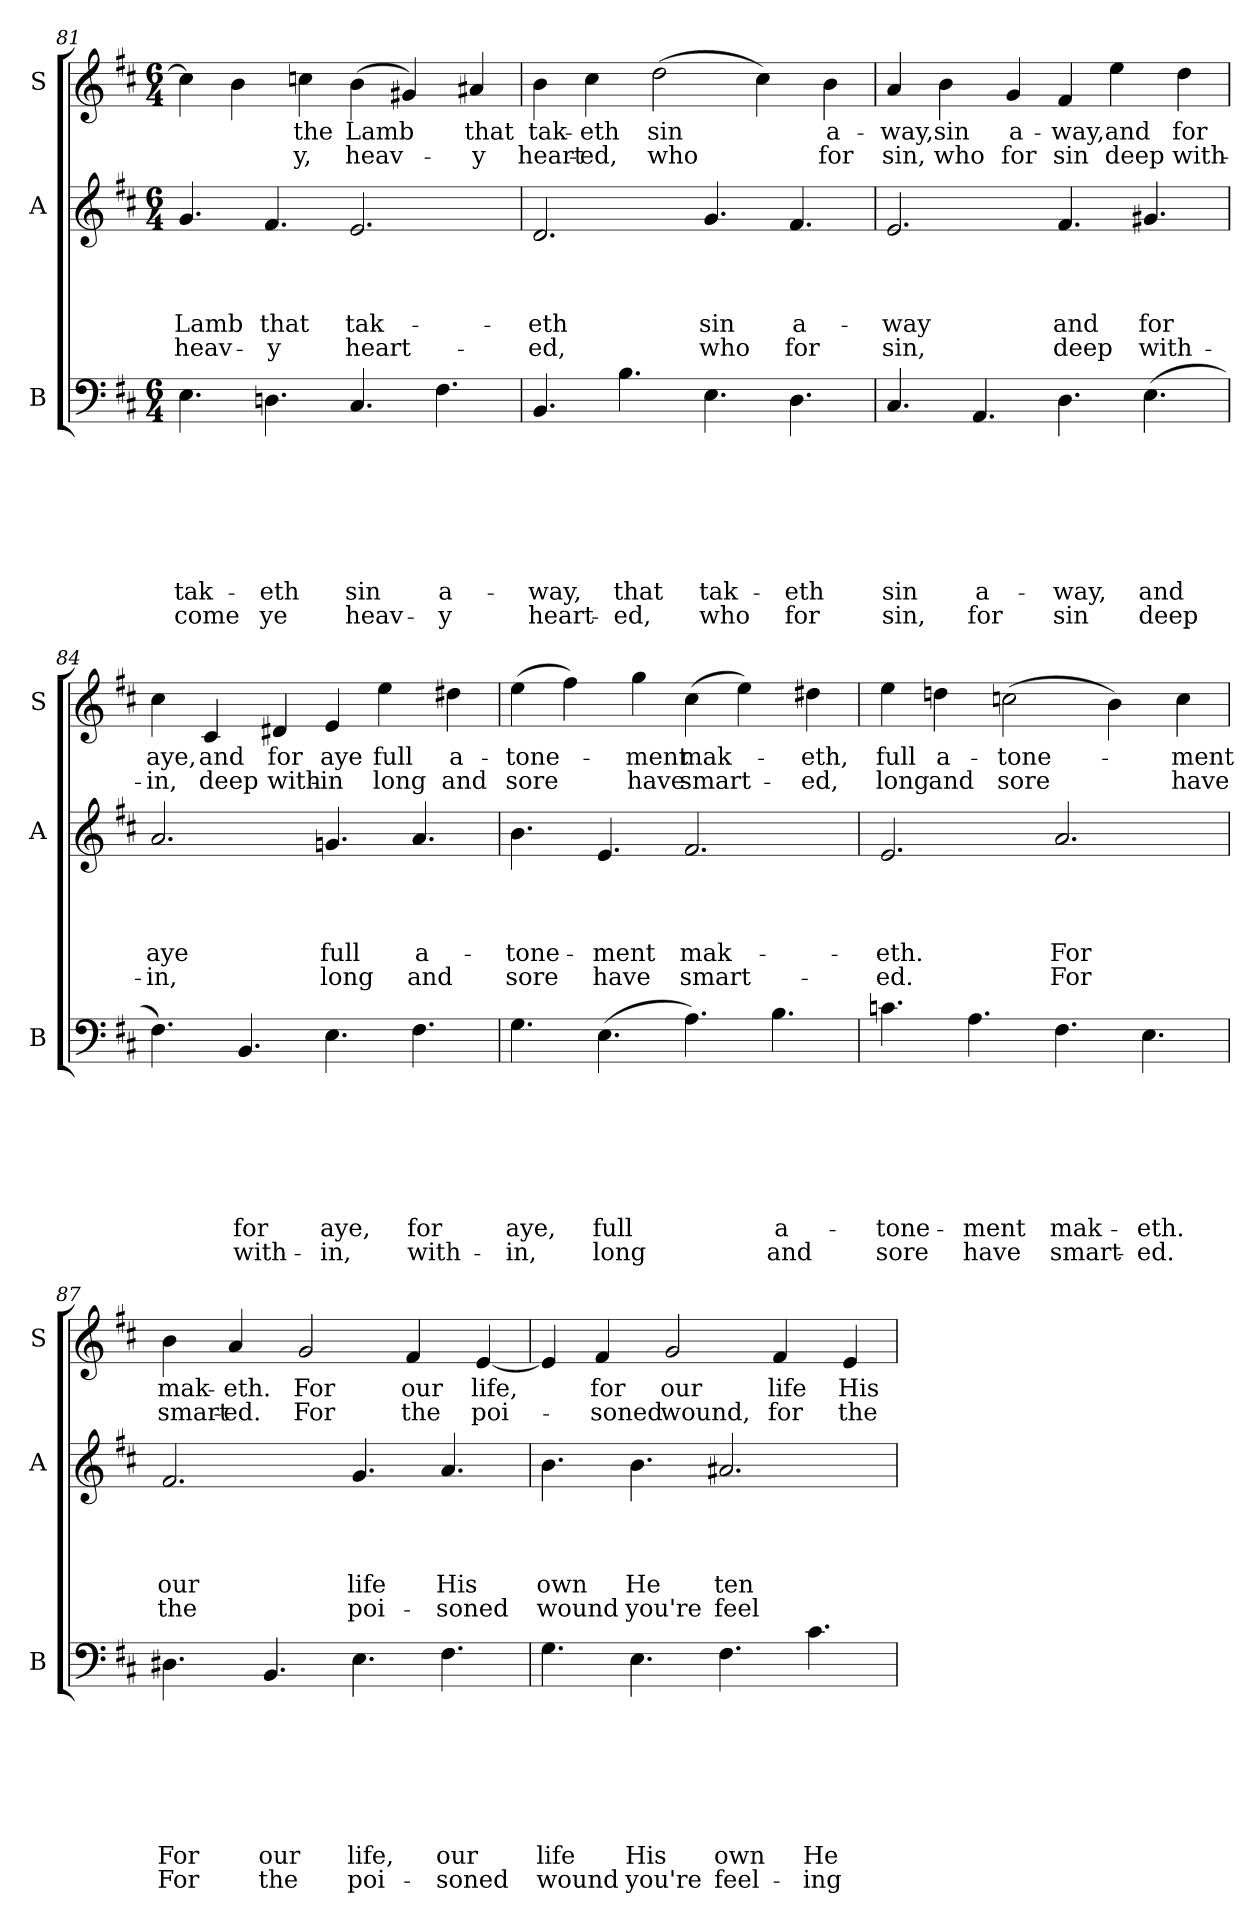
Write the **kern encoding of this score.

**kern	**text	**text	**text	**text	**text	**text	**text	**text	**kern	**text	**text	**text	**text	**text	**kern	**text	**text
*part3	*part3	*part3	*part3	*part3	*part3	*part3	*part3	*part3	*part2	*part2	*part2	*part2	*part2	*part2	*part1	*part1	*part1
*staff3	*staff3	*staff3	*staff3	*staff3	*staff3	*staff3	*staff3	*staff3	*staff2	*staff2	*staff2	*staff2	*staff2	*staff2	*staff1	*staff1	*staff1
*I"B	*	*	*	*	*	*	*	*	*I"A	*	*	*	*	*	*I"S	*	*
*I'B	*	*	*	*	*	*	*	*	*I'A	*	*	*	*	*	*I'S	*	*
*clefF4	*	*	*	*	*	*	*	*	*clefG2	*	*	*	*	*	*clefG2	*	*
*k[f#c#]	*	*	*	*	*	*	*	*	*k[f#c#]	*	*	*	*	*	*k[f#c#]	*	*
*D:	*	*	*	*	*	*	*	*	*D:	*	*	*	*	*	*D:	*	*
*M6/4	*	*	*	*	*	*	*	*	*M6/4	*	*	*	*	*	*M6/4	*	*
=81	=81	=81	=81	=81	=81	=81	=81	=81	=81	=81	=81	=81	=81	=81	=81	=81	=81
!	!	!	!	!	!	!	!LO:LY:b:rj	!LO:LY:b:rj	!	!	!	!	!LO:LY:b:rj	!LO:LY:b:rj	!	!	!
4.E\	.	.	.	.	.	.	tak-	come	4.g/	.	.	.	Lamb	heav-	4cc\]	.	.
.	.	.	.	.	.	.	.	.	.	.	.	.	.	.	4b\	.	.
!	!	!	!	!	!	!	!LO:LY:b:rj	!LO:LY:b:rj	!	!	!	!	!LO:LY:b:rj	!LO:LY:b:rj	!	!	!
4.Dn\	.	.	.	.	.	.	-eth	ye	4.f#/	.	.	.	that	-y	.	.	.
!	!	!	!	!	!	!	!	!	!	!	!	!	!	!	!	!LO:LY:b:rj	!LO:LY:b:rj
.	.	.	.	.	.	.	.	.	.	.	.	.	.	.	4ccn\	the	-y,
!	!	!	!	!	!	!	!LO:LY:b:rj	!LO:LY:b:rj	!	!	!	!	!LO:LY:b:rj	!LO:LY:b:rj	!	!LO:LY:b:rj	!LO:LY:b:rj
4.C#/	.	.	.	.	.	.	sin	heav-	2.e/	.	.	.	tak-	heart-	(<4b\	Lamb	heav-
.	.	.	.	.	.	.	.	.	.	.	.	.	.	.	4g#X/)	.	.
!	!	!	!	!	!	!	!LO:LY:b:rj	!LO:LY:b:rj	!	!	!	!	!	!	!	!	!
4.F#\	.	.	.	.	.	.	a-	-y	.	.	.	.	.	.	.	.	.
!	!	!	!	!	!	!	!	!	!	!	!	!	!	!	!	!LO:LY:b:rj	!LO:LY:b:rj
.	.	.	.	.	.	.	.	.	.	.	.	.	.	.	4a#X/	that	-y
!!LO:LB:g=z
=82	=82	=82	=82	=82	=82	=82	=82	=82	=82	=82	=82	=82	=82	=82	=82	=82	=82
!	!	!	!	!	!	!	!LO:LY:b:rj	!LO:LY:b:rj	!	!	!	!	!LO:LY:b:rj	!LO:LY:b:rj	!	!LO:LY:b:rj	!LO:LY:b:rj
4.BB/	.	.	.	.	.	.	-way,	heart-	2.d/	.	.	.	-eth	-ed,	4b\	tak-	heart-
!	!	!	!	!	!	!	!	!	!	!	!	!	!	!	!	!LO:LY:b:rj	!LO:LY:b:rj
.	.	.	.	.	.	.	.	.	.	.	.	.	.	.	4cc#\	-eth	-ed,
!	!	!	!	!	!	!	!LO:LY:b:rj	!LO:LY:b:rj	!	!	!	!	!	!	!	!	!
4.B\	.	.	.	.	.	.	that	-ed,	.	.	.	.	.	.	.	.	.
!	!	!	!	!	!	!	!	!	!	!	!	!	!	!	!	!LO:LY:b:rj	!LO:LY:b:rj
.	.	.	.	.	.	.	.	.	.	.	.	.	.	.	(>2dd\	sin	who
!	!	!	!	!	!	!	!LO:LY:b:rj	!LO:LY:b:rj	!	!	!	!	!LO:LY:b:rj	!LO:LY:b:rj	!	!	!
4.E\	.	.	.	.	.	.	tak-	who	4.g/	.	.	.	sin	who	.	.	.
.	.	.	.	.	.	.	.	.	.	.	.	.	.	.	4cc#\)	.	.
!	!	!	!	!	!	!	!LO:LY:b:rj	!LO:LY:b:rj	!	!	!	!	!LO:LY:b:rj	!LO:LY:b:rj	!	!	!
4.D\	.	.	.	.	.	.	-eth	for	4.f#/	.	.	.	a-	for	.	.	.
!	!	!	!	!	!	!	!	!	!	!	!	!	!	!	!	!LO:LY:b:rj	!LO:LY:b:rj
.	.	.	.	.	.	.	.	.	.	.	.	.	.	.	4b\	a-	for
=83	=83	=83	=83	=83	=83	=83	=83	=83	=83	=83	=83	=83	=83	=83	=83	=83	=83
!	!	!	!	!	!	!	!LO:LY:b:rj	!LO:LY:b:rj	!	!	!	!	!LO:LY:b:rj	!LO:LY:b:rj	!	!LO:LY:b:rj	!LO:LY:b:rj
4.C#/	.	.	.	.	.	.	sin	sin,	2.e/	.	.	.	-way	sin,	4a/	-way,	sin,
!	!	!	!	!	!	!	!	!	!	!	!	!	!	!	!	!LO:LY:b:rj	!LO:LY:b:rj
.	.	.	.	.	.	.	.	.	.	.	.	.	.	.	4b\	sin	who
!	!	!	!	!	!	!	!LO:LY:b:rj	!LO:LY:b:rj	!	!	!	!	!	!	!	!	!
4.AA/	.	.	.	.	.	.	a-	for	.	.	.	.	.	.	.	.	.
!	!	!	!	!	!	!	!	!	!	!	!	!	!	!	!	!LO:LY:b:rj	!LO:LY:b:rj
.	.	.	.	.	.	.	.	.	.	.	.	.	.	.	4g/	a-	for
!	!	!	!	!	!	!	!LO:LY:b:rj	!LO:LY:b:rj	!	!	!	!	!LO:LY:b:rj	!LO:LY:b:rj	!	!LO:LY:b:rj	!LO:LY:b:rj
4.D\	.	.	.	.	.	.	-way,	sin	4.f#/	.	.	.	and	deep	4f#/	-way,	sin
!	!	!	!	!	!	!	!	!	!	!	!	!	!	!	!	!LO:LY:b:rj	!LO:LY:b:rj
.	.	.	.	.	.	.	.	.	.	.	.	.	.	.	4ee\	and	deep
!	!	!	!	!	!	!	!LO:LY:b:rj	!LO:LY:b:rj	!	!	!	!	!LO:LY:b:rj	!LO:LY:b:rj	!	!	!
(>4.E\	.	.	.	.	.	.	and	deep	4.g#X/	.	.	.	for	with-	.	.	.
!	!	!	!	!	!	!	!	!	!	!	!	!	!	!	!	!LO:LY:b:rj	!LO:LY:b:rj
.	.	.	.	.	.	.	.	.	.	.	.	.	.	.	4dd\	for	with-
=84	=84	=84	=84	=84	=84	=84	=84	=84	=84	=84	=84	=84	=84	=84	=84	=84	=84
!	!	!	!	!	!	!	!	!	!	!	!	!	!LO:LY:b:rj	!LO:LY:b:rj	!	!LO:LY:b:rj	!LO:LY:b:rj
4.F#\)	.	.	.	.	.	.	.	.	2.a/	.	.	.	aye	-in,	4cc#\	aye,	-in,
!	!	!	!	!	!	!	!	!	!	!	!	!	!	!	!	!LO:LY:b:rj	!LO:LY:b:rj
.	.	.	.	.	.	.	.	.	.	.	.	.	.	.	4c#/	and	deep
!	!	!	!	!	!	!	!LO:LY:b:rj	!LO:LY:b:rj	!	!	!	!	!	!	!	!	!
4.BB/	.	.	.	.	.	.	for	with-	.	.	.	.	.	.	.	.	.
!	!	!	!	!	!	!	!	!	!	!	!	!	!	!	!	!LO:LY:b:rj	!LO:LY:b:rj
.	.	.	.	.	.	.	.	.	.	.	.	.	.	.	4d#X/	for	with-
!	!	!	!	!	!	!	!LO:LY:b:rj	!LO:LY:b:rj	!	!	!	!	!LO:LY:b:rj	!LO:LY:b:rj	!	!LO:LY:b:rj	!LO:LY:b:rj
4.E\	.	.	.	.	.	.	aye,	-in,	4.gn/	.	.	.	full	long	4e/	aye	-in
!	!	!	!	!	!	!	!	!	!	!	!	!	!	!	!	!LO:LY:b:rj	!LO:LY:b:rj
.	.	.	.	.	.	.	.	.	.	.	.	.	.	.	4ee\	full	long
!	!	!	!	!	!	!	!LO:LY:b:rj	!LO:LY:b:rj	!	!	!	!	!LO:LY:b:rj	!LO:LY:b:rj	!	!	!
4.F#\	.	.	.	.	.	.	for	with-	4.a/	.	.	.	a-	and	.	.	.
!	!	!	!	!	!	!	!	!	!	!	!	!	!	!	!	!LO:LY:b:rj	!LO:LY:b:rj
.	.	.	.	.	.	.	.	.	.	.	.	.	.	.	4dd#X\	a-	and
!!LO:PB:g=z
=85	=85	=85	=85	=85	=85	=85	=85	=85	=85	=85	=85	=85	=85	=85	=85	=85	=85
!	!	!	!	!	!	!	!LO:LY:b:rj	!LO:LY:b:rj	!	!	!	!	!LO:LY:b:rj	!LO:LY:b:rj	!	!LO:LY:b:rj	!LO:LY:b:rj
4.G\	.	.	.	.	.	.	aye,	-in,	4.b\	.	.	.	-tone-	sore	(>4ee\	-tone-	sore
.	.	.	.	.	.	.	.	.	.	.	.	.	.	.	4ff#\)	.	.
!	!	!	!	!	!	!	!LO:LY:b:rj	!LO:LY:b:rj	!	!	!	!	!LO:LY:b:rj	!LO:LY:b:rj	!	!	!
(>4.E\	.	.	.	.	.	.	full	long	4.e/	.	.	.	-ment	have	.	.	.
!	!	!	!	!	!	!	!	!	!	!	!	!	!	!	!	!LO:LY:b:rj	!LO:LY:b:rj
.	.	.	.	.	.	.	.	.	.	.	.	.	.	.	4gg\	-ment	have
!	!	!	!	!	!	!	!	!	!	!	!	!	!LO:LY:b:rj	!LO:LY:b:rj	!	!LO:LY:b:rj	!LO:LY:b:rj
4.A\)	.	.	.	.	.	.	.	.	2.f#/	.	.	.	mak-	smart-	(>4cc#\	mak-	smart-
.	.	.	.	.	.	.	.	.	.	.	.	.	.	.	4ee\)	.	.
!	!	!	!	!	!	!	!LO:LY:b:rj	!LO:LY:b:rj	!	!	!	!	!	!	!	!	!
4.B\	.	.	.	.	.	.	a-	and	.	.	.	.	.	.	.	.	.
!	!	!	!	!	!	!	!	!	!	!	!	!	!	!	!	!LO:LY:b:rj	!LO:LY:b:rj
.	.	.	.	.	.	.	.	.	.	.	.	.	.	.	4dd#X\	-eth,	-ed,
=86	=86	=86	=86	=86	=86	=86	=86	=86	=86	=86	=86	=86	=86	=86	=86	=86	=86
!	!	!	!	!	!	!	!LO:LY:b:rj	!LO:LY:b:rj	!	!	!	!	!LO:LY:b:rj	!LO:LY:b:rj	!	!LO:LY:b:rj	!LO:LY:b:rj
4.cn\	.	.	.	.	.	.	-tone-	sore	2.e/	.	.	.	-eth.	-ed.	4ee\	full	long
!	!	!	!	!	!	!	!	!	!	!	!	!	!	!	!	!LO:LY:b:rj	!LO:LY:b:rj
.	.	.	.	.	.	.	.	.	.	.	.	.	.	.	4ddn\	a-	and
!	!	!	!	!	!	!	!LO:LY:b:rj	!LO:LY:b:rj	!	!	!	!	!	!	!	!	!
4.A\	.	.	.	.	.	.	-ment	have	.	.	.	.	.	.	.	.	.
!	!	!	!	!	!	!	!	!	!	!	!	!	!	!	!	!LO:LY:b:rj	!LO:LY:b:rj
.	.	.	.	.	.	.	.	.	.	.	.	.	.	.	(>2ccn\	-tone-	sore
!	!	!	!	!	!	!	!LO:LY:b:rj	!LO:LY:b:rj	!	!	!	!	!LO:LY:b:rj	!LO:LY:b:rj	!	!	!
4.F#\	.	.	.	.	.	.	mak-	smart-	2.a/	.	.	.	For	For	.	.	.
.	.	.	.	.	.	.	.	.	.	.	.	.	.	.	4b\)	.	.
!	!	!	!	!	!	!	!LO:LY:b:rj	!LO:LY:b:rj	!	!	!	!	!	!	!	!	!
4.E\	.	.	.	.	.	.	-eth.	-ed.	.	.	.	.	.	.	.	.	.
!	!	!	!	!	!	!	!	!	!	!	!	!	!	!	!	!LO:LY:b:rj	!LO:LY:b:rj
.	.	.	.	.	.	.	.	.	.	.	.	.	.	.	4cc\	-ment	have
=87	=87	=87	=87	=87	=87	=87	=87	=87	=87	=87	=87	=87	=87	=87	=87	=87	=87
!	!	!	!	!	!	!	!LO:LY:b:rj	!LO:LY:b:rj	!	!	!	!	!LO:LY:b:rj	!LO:LY:b:rj	!	!LO:LY:b:rj	!LO:LY:b:rj
4.D#X\	.	.	.	.	.	.	For	For	2.f#/	.	.	.	our	the	4b\	mak-	smart-
!	!	!	!	!	!	!	!	!	!	!	!	!	!	!	!	!LO:LY:b:rj	!LO:LY:b:rj
.	.	.	.	.	.	.	.	.	.	.	.	.	.	.	4a/	-eth.	-ed.
!	!	!	!	!	!	!	!LO:LY:b:rj	!LO:LY:b:rj	!	!	!	!	!	!	!	!	!
4.BB/	.	.	.	.	.	.	our	the	.	.	.	.	.	.	.	.	.
!	!	!	!	!	!	!	!	!	!	!	!	!	!	!	!	!LO:LY:b:rj	!LO:LY:b:rj
.	.	.	.	.	.	.	.	.	.	.	.	.	.	.	2g/	For	For
!	!	!	!	!	!	!	!LO:LY:b:rj	!LO:LY:b:rj	!	!	!	!	!LO:LY:b:rj	!LO:LY:b:rj	!	!	!
4.E\	.	.	.	.	.	.	life,	poi-	4.g/	.	.	.	life	poi-	.	.	.
!	!	!	!	!	!	!	!	!	!	!	!	!	!	!	!	!LO:LY:b:rj	!LO:LY:b:rj
.	.	.	.	.	.	.	.	.	.	.	.	.	.	.	4f#/	our	the
!	!	!	!	!	!	!	!LO:LY:b:rj	!LO:LY:b:rj	!	!	!	!	!LO:LY:b:rj	!LO:LY:b:rj	!	!	!
4.F#\	.	.	.	.	.	.	our	-soned	4.a/	.	.	.	His	-soned	.	.	.
!	!	!	!	!	!	!	!	!	!	!	!	!	!	!	!	!LO:LY:b:rj	!LO:LY:b:rj
.	.	.	.	.	.	.	.	.	.	.	.	.	.	.	[<4e/	life,	poi-
!!LO:LB:g=z
=88	=88	=88	=88	=88	=88	=88	=88	=88	=88	=88	=88	=88	=88	=88	=88	=88	=88
!	!	!	!	!	!	!	!LO:LY:b:rj	!LO:LY:b:rj	!	!	!	!	!LO:LY:b:rj	!LO:LY:b:rj	!	!	!
4.G\	.	.	.	.	.	.	life	wound	4.b\	.	.	.	own	wound	4e/]	.	.
!	!	!	!	!	!	!	!	!	!	!	!	!	!	!	!	!LO:LY:b:rj	!LO:LY:b:rj
.	.	.	.	.	.	.	.	.	.	.	.	.	.	.	4f#/	for	-soned
!	!	!	!	!	!	!	!LO:LY:b:rj	!LO:LY:b:rj	!	!	!	!	!LO:LY:b:rj	!LO:LY:b:rj	!	!	!
4.E\	.	.	.	.	.	.	His	you're	4.b\	.	.	.	He	you're	.	.	.
!	!	!	!	!	!	!	!	!	!	!	!	!	!	!	!	!LO:LY:b:rj	!LO:LY:b:rj
.	.	.	.	.	.	.	.	.	.	.	.	.	.	.	2g/	our	wound,
!	!	!	!	!	!	!	!LO:LY:b:rj	!LO:LY:b:rj	!	!	!	!	!LO:LY:b:rj	!LO:LY:b:rj	!	!	!
4.F#\	.	.	.	.	.	.	own	feel-	2.a#X/	.	.	.	ten-	feel-	.	.	.
!	!	!	!	!	!	!	!	!	!	!	!	!	!	!	!	!LO:LY:b:rj	!LO:LY:b:rj
.	.	.	.	.	.	.	.	.	.	.	.	.	.	.	4f#/	life	for
!	!	!	!	!	!	!	!LO:LY:b:rj	!LO:LY:b:rj	!	!	!	!	!	!	!	!	!
4.c#\	.	.	.	.	.	.	He	-ing	.	.	.	.	.	.	.	.	.
!	!	!	!	!	!	!	!	!	!	!	!	!	!	!	!	!LO:LY:b:rj	!LO:LY:b:rj
.	.	.	.	.	.	.	.	.	.	.	.	.	.	.	4e/	His	the
=	=	=	=	=	=	=	=	=	=	=	=	=	=	=	=	=	=
*-	*-	*-	*-	*-	*-	*-	*-	*-	*-	*-	*-	*-	*-	*-	*-	*-	*-
